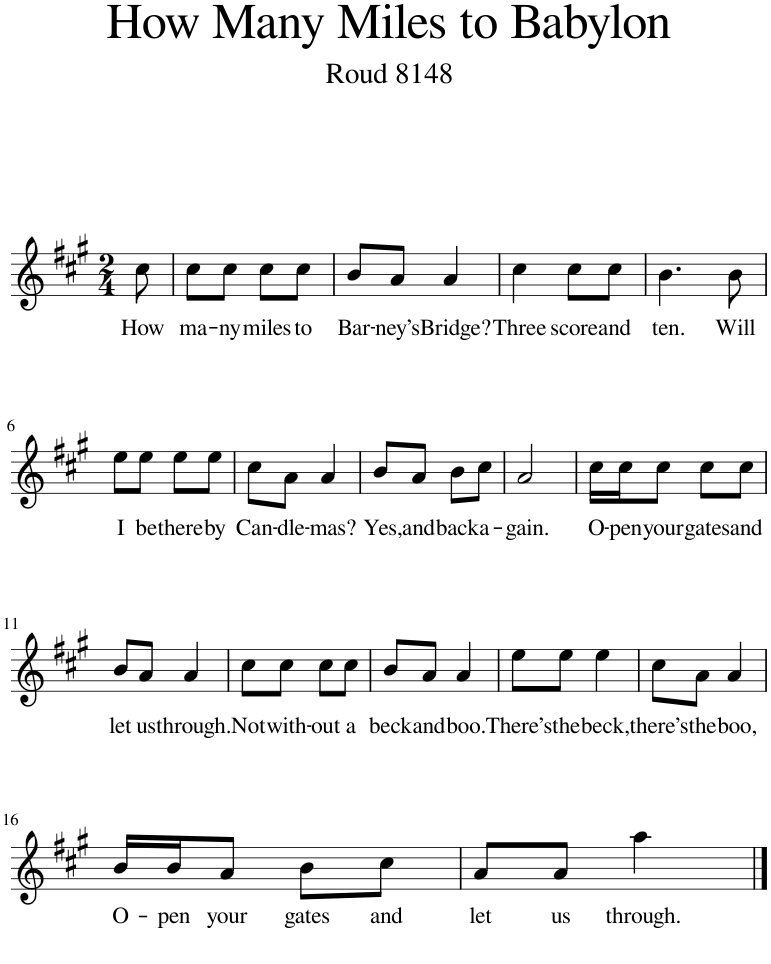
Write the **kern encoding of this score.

**kern	**text
*part1	*part1
*staff1	*staff1
*I"Piano	*
*I'Pno.	*
*clefG2	*
*k[f#c#g#]	*
*M2/4	*
=1	=1
!	!LO:LY:b
8cc#\	How
=2	=2
!	!LO:LY:b
8cc#\L	ma-
!	!LO:LY:b
8cc#\J	-ny
!	!LO:LY:b
8cc#\L	miles
!	!LO:LY:b
8cc#\J	to
=3	=3
!	!LO:LY:b
8b/L	Bar-
!	!LO:LY:b
8a/J	-ney’s
!	!LO:LY:b
4a/	Bridge?
=4	=4
!	!LO:LY:b
4cc#\	Three
!	!LO:LY:b
8cc#\L	score
!	!LO:LY:b
8cc#\J	and
=5	=5
!	!LO:LY:b
4.b\	ten.
!	!LO:LY:b
8b\	Will
!!LO:LB:g=z
=6	=6
!	!LO:LY:b
8ee\L	I
!	!LO:LY:b
8ee\J	be
!	!LO:LY:b
8ee\L	there
!	!LO:LY:b
8ee\J	by
=7	=7
!	!LO:LY:b
8cc#\L	Can-
!	!LO:LY:b
8a\J	-dle-
!	!LO:LY:b
4a/	-mas?
=8	=8
!	!LO:LY:b
8b/L	Yes,
!	!LO:LY:b
8a/J	and
!	!LO:LY:b
8b\L	back
!	!LO:LY:b
8cc#\J	a-
=9	=9
!	!LO:LY:b
2a/	-gain.
=10	=10
!	!LO:LY:b
16cc#\LL	O-
!	!LO:LY:b
16cc#\J	-pen
!	!LO:LY:b
8cc#\J	your
!	!LO:LY:b
8cc#\L	gates
!	!LO:LY:b
8cc#\J	and
!!LO:LB:g=z
=11	=11
!	!LO:LY:b
8b/L	let
!	!LO:LY:b
8a/J	us
!	!LO:LY:b
4a/	through.
=12	=12
!	!LO:LY:b
8cc#\L	Not
!	!LO:LY:b
8cc#\J	with-
!	!LO:LY:b
8cc#\L	-out
!	!LO:LY:b
8cc#\J	a
=13	=13
!	!LO:LY:b
8b/L	beck
!	!LO:LY:b
8a/J	and
!	!LO:LY:b
4a/	boo.
=14	=14
!	!LO:LY:b
8ee\L	There’s
!	!LO:LY:b
8ee\J	the
!	!LO:LY:b
4ee\	beck,
=15	=15
!	!LO:LY:b
8cc#\L	there’s
!	!LO:LY:b
8a\J	the
!	!LO:LY:b
4a/	boo,
!!LO:LB:g=z
=16	=16
!	!LO:LY:b
16b/LL	O-
!	!LO:LY:b
16b/J	-pen
!	!LO:LY:b
8a/J	your
!	!LO:LY:b
8b\L	gates
!	!LO:LY:b
8cc#\J	and
=17	=17
!	!LO:LY:b
8a/L	let
!	!LO:LY:b
8a/J	us
!	!LO:LY:b
4aa\	through.
==	==
*-	*-
